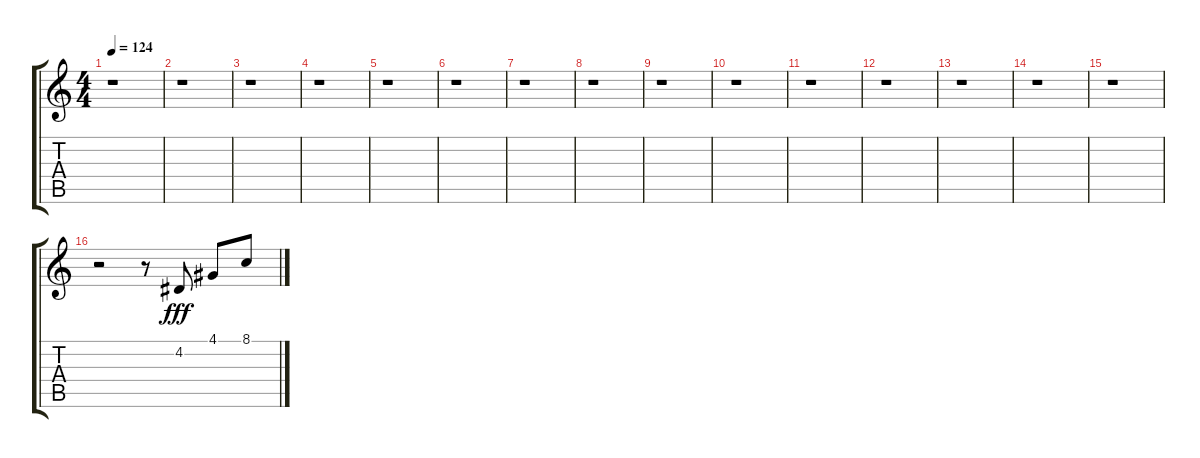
\track "" {instrument lead1square}
\staff {score tabs}
\tuning (E4 B3 G3 D3 A2 E2) {hide}
\ts (4 4)
\tempo 124
\clef g2
\ks c
r.1{dy fff} |
r.1 |
r.1 |
r.1 |
r.1 |
r.1 |
r.1 |
r.1 |
r.1 |
r.1 |
r.1 |
r.1 |
r.1 |
r.1 |
r.1 |
r.2 r.8 4.2.8 4.1.8 8.1.8
